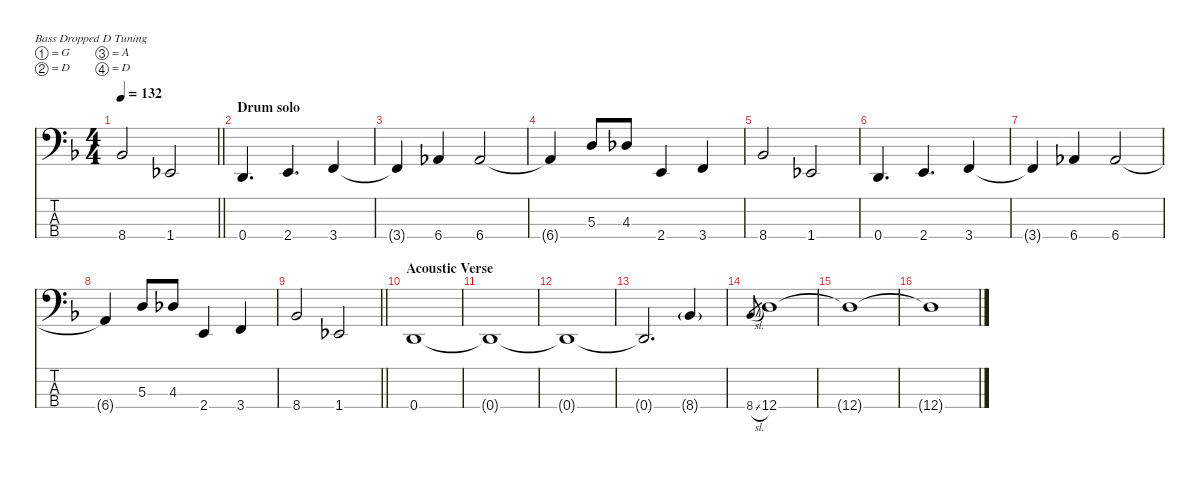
\defaultSystemsLayout 4
\hideDynamics
\bracketExtendMode nobrackets
\singleTrackTrackNamePolicy hidden
\multiTrackTrackNamePolicy hidden
\firstSystemTrackNameMode fullname
\firstSystemTrackNameOrientation horizontal
\otherSystemsTrackNameOrientation horizontal
\track ("Bass" "el.bs.") {instrument electricbassfinger}
\staff {score tabs}
\tuning (G2 D2 A1 D1)
\ts (4 4)
\tempo 132
\clef f4
\barLineRight lightlight
\ks dminor
8.4{acc b}.2{dy f beam Up} 1.4{acc b}.2{beam Up} |
\section ("" "Drum solo")
0.4{acc forcenatural}.4{d beam Up} 2.4{acc forcenatural}.4{d beam Up} 3.4{acc forcenatural}.4{beam Up} |
3.4{t acc forcenatural}.4{beam Up} 6.4{acc b}.4{beam Up} 6.4{acc b}.2{beam Up} |
6.4{t acc b}.4{beam Up} 5.3{acc forcenatural}.8{beam Up} 4.3{acc b}.8{beam Up} 2.4{acc forcenatural}.4{beam Up} 3.4{acc forcenatural}.4{beam Up} |
8.4{acc b}.2{beam Up} 1.4{acc b}.2{beam Up} |
0.4{acc forcenatural}.4{d beam Up} 2.4{acc forcenatural}.4{d beam Up} 3.4{acc forcenatural}.4{beam Up} |
3.4{t acc forcenatural}.4{beam Up} 6.4{acc b}.4{beam Up} 6.4{acc b}.2{beam Up} |
6.4{t acc b}.4{beam Up} 5.3{acc forcenatural}.8{beam Up} 4.3{acc b}.8{beam Up} 2.4{acc forcenatural}.4{beam Up} 3.4{acc forcenatural}.4{beam Up} |
\barLineRight lightlight
8.4{acc b}.2{beam Up} 1.4{acc b}.2{beam Up} |
\section ("" "Acoustic Verse")
0.4{acc forcenatural}.1{beam Up} |
0.4{t acc forcenatural}.1{beam Up} |
0.4{t acc forcenatural}.1{beam Up} |
0.4{t acc forcenatural}.2{d beam Up} 8.4{g acc b}.4{dy mf beam Up} |
8.4{sl acc b}.8{gr beam Up} 12.4{acc forcenatural}.1{dy f beam Down} |
12.4{t acc forcenatural}.1{beam Down} |
12.4{t acc forcenatural}.1{beam Down}
